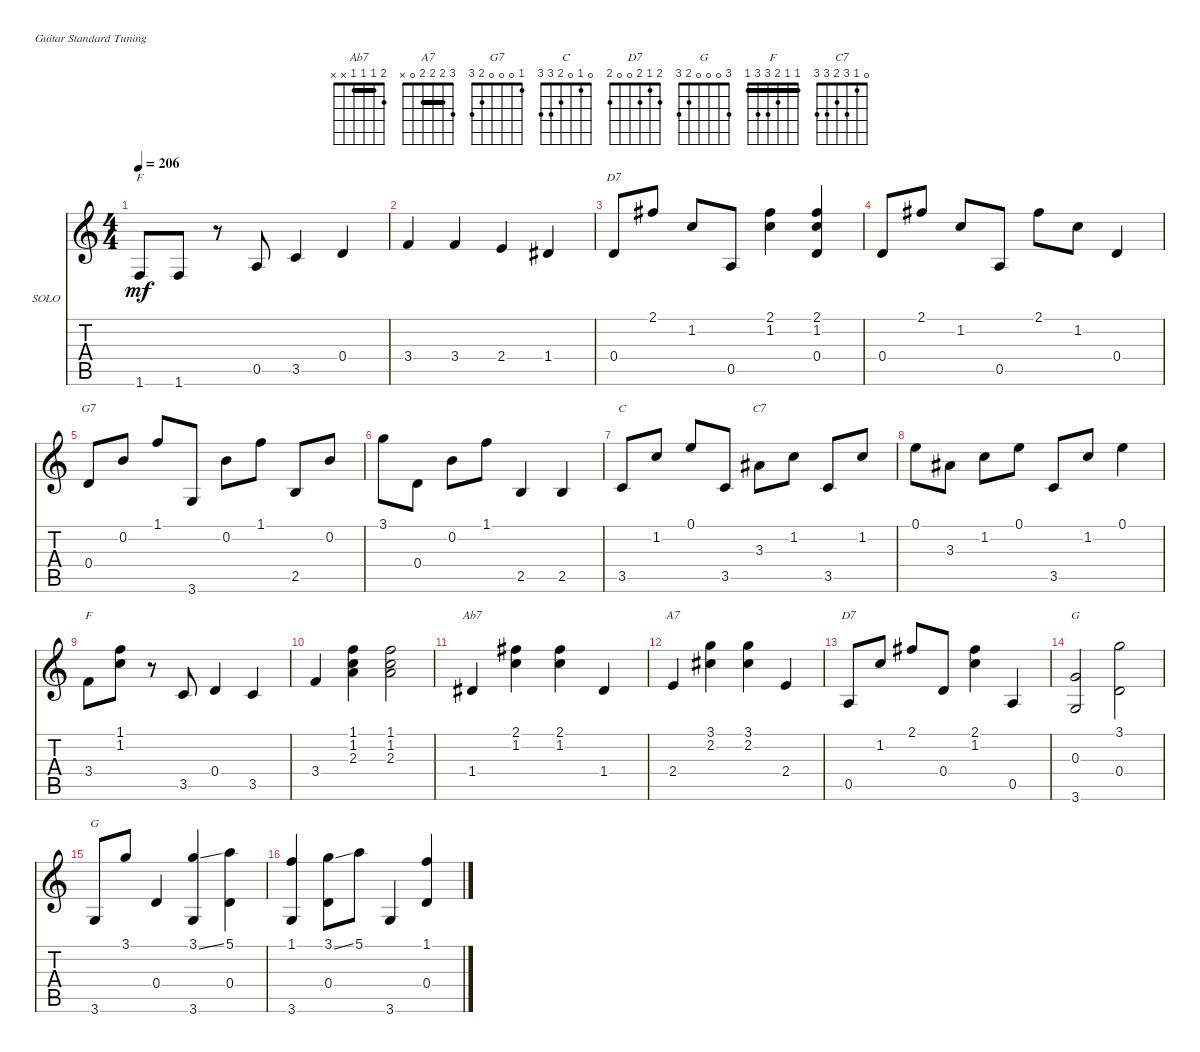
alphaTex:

\defaultSystemsLayout 4
\bracketExtendMode nobrackets
\firstSystemTrackNameOrientation horizontal
\otherSystemsTrackNameOrientation horizontal
\track ("Blind Blake" "SOLO") {instrument acousticguitarsteel}
\staff {score tabs}
\tuning (E4 B3 G3 D3 A2 E2)
\chord ("Ab7" 2 1 1 1 x x) {barre (1 1)}
\chord ("A7" 3 2 2 2 0 x) {barre (2 2)}
\chord ("G7" 1 0 0 0 2 3)
\chord ("C" 0 1 0 2 3 3)
\chord ("D7" 2 1 2 0 0 2)
\chord ("G" 3 0 0 0 2 3)
\chord ("F" 1 1 2 3 3 1) {barre (1 1)}
\chord ("C7" 0 1 3 2 3 3)
\ts (4 4)
\tempo 206
\clef g2
\ks c
1.6.8{ch "F" dy mf} 1.6.8 r.8 0.5.8 3.5.4 0.4.4 |
3.4.4 3.4.4 2.4.4 1.4.4 |
0.4.8{ch "D7"} 2.1.8 1.2.8 0.5.8 (1.2 2.1).4 (2.1 1.2 0.4).4 |
0.4.8 2.1.8 1.2.8 0.5.8 2.1.8 1.2.8 0.4.4 |
0.4.8{ch "G7"} 0.2.8 1.1.8 3.6.8 0.2.8 1.1.8 2.5.8 0.2.8 |
3.1.8 0.4.8 0.2.8 1.1.8 2.5.4 2.5.4 |
3.5.8{ch "C"} 1.2.8 0.1.8 3.5.8 3.3.8{ch "C7"} 1.2.8 3.5.8 1.2.8 |
0.1.8 3.3.8 1.2.8 0.1.8 3.5.8 1.2.8 0.1.4 |
3.4.8{ch "F"} (1.2 1.1).8 r.8 3.5.8 0.4.4 3.5.4 |
3.4.4 (2.3 1.1 1.2).4 (1.2 1.1 2.3).2 |
1.4.4{ch "Ab7"} (1.2 2.1).4 (2.1 1.2).4 1.4.4 |
2.4.4{ch "A7"} (2.2 3.1).4 (3.1 2.2).4 2.4.4 |
0.5.8{ch "D7"} 1.2.8 2.1.8 0.4.8 (1.2 2.1).4 0.5.4 |
(3.6 0.3).2{ch "G"} (0.4 3.1).2 |
3.6.8{ch "G"} 3.1.8 0.4.4 (3.6 3.1{ss}).4 (5.1 0.4).4 |
(1.1 3.6).4 (0.4 3.1{ss}).8 5.1.8 3.6.4 (0.4 1.1).4
